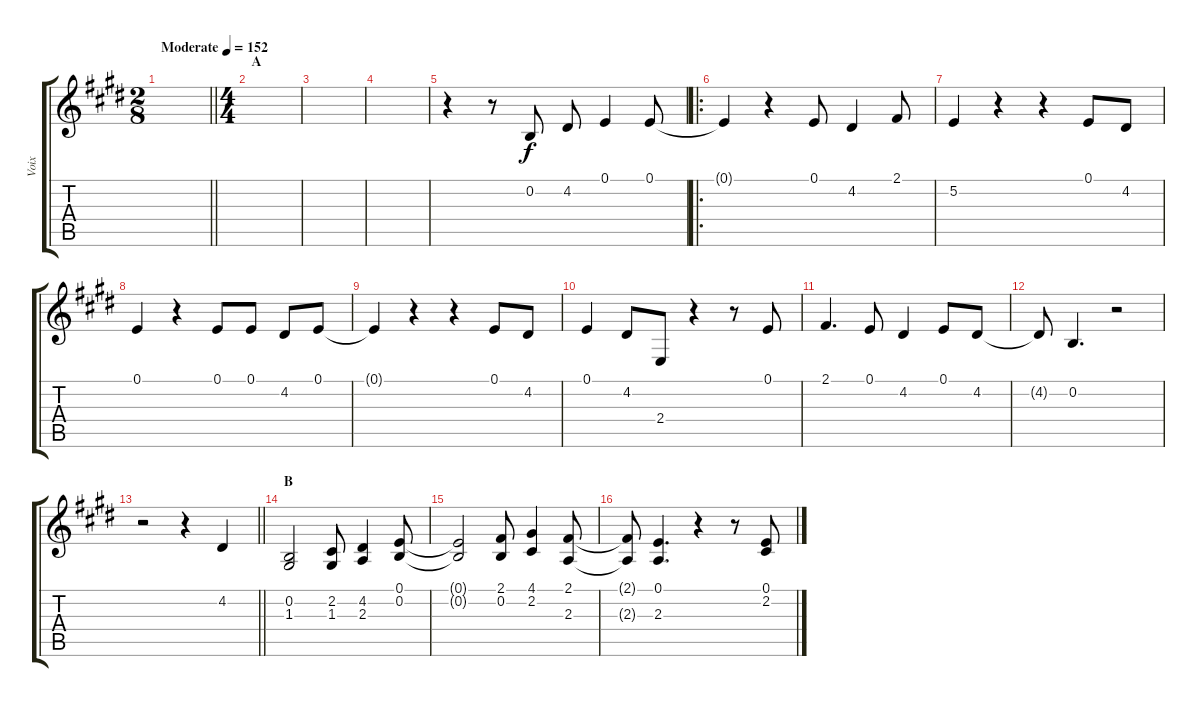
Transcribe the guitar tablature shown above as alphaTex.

\track ("Voix" "Voix") {instrument flute}
\staff {score tabs}
\tuning (E4 B3 G3 D3 A2 E2) {hide}
\ts (2 8)
\tempo (152 "Moderate")
\clef g2
\barLineRight lightlight
\ks e
|
\ts (4 4)
\section ("" "A")
|
|
|
r.4 r.8 0.2.8 4.2.8 0.1.4 0.1.8 |
\ro
0.1{t}.4 r.4 0.1.8 4.2.4 2.1.8 |
5.2.4 r.4 r.4 0.1.8 4.2.8 |
0.1.4 r.4 0.1.8 0.1.8 4.2.8 0.1.8 |
0.1{t}.4 r.4 r.4 0.1.8 4.2.8 |
0.1.4 4.2.8 2.4.8 r.4 r.8 0.1.8 |
2.1.4{d} 0.1.8 4.2.4 0.1.8 4.2.8 |
4.2{t}.8 0.2.4{d} r.2 |
\barLineRight lightlight
r.2 r.4 4.2.4 |
\section ("" "B")
(0.2 1.3).2 (2.2 1.3).8 (4.2 2.3).4 (0.1 0.2).8 |
(0.1{t} 0.2{t}).2 (2.1 0.2).8 (4.1 2.2).4 (2.1 2.3).8 |
(2.1{t} 2.3{t}).8 (0.1 2.3).4{d} r.4 r.8 (0.1 2.2).8
